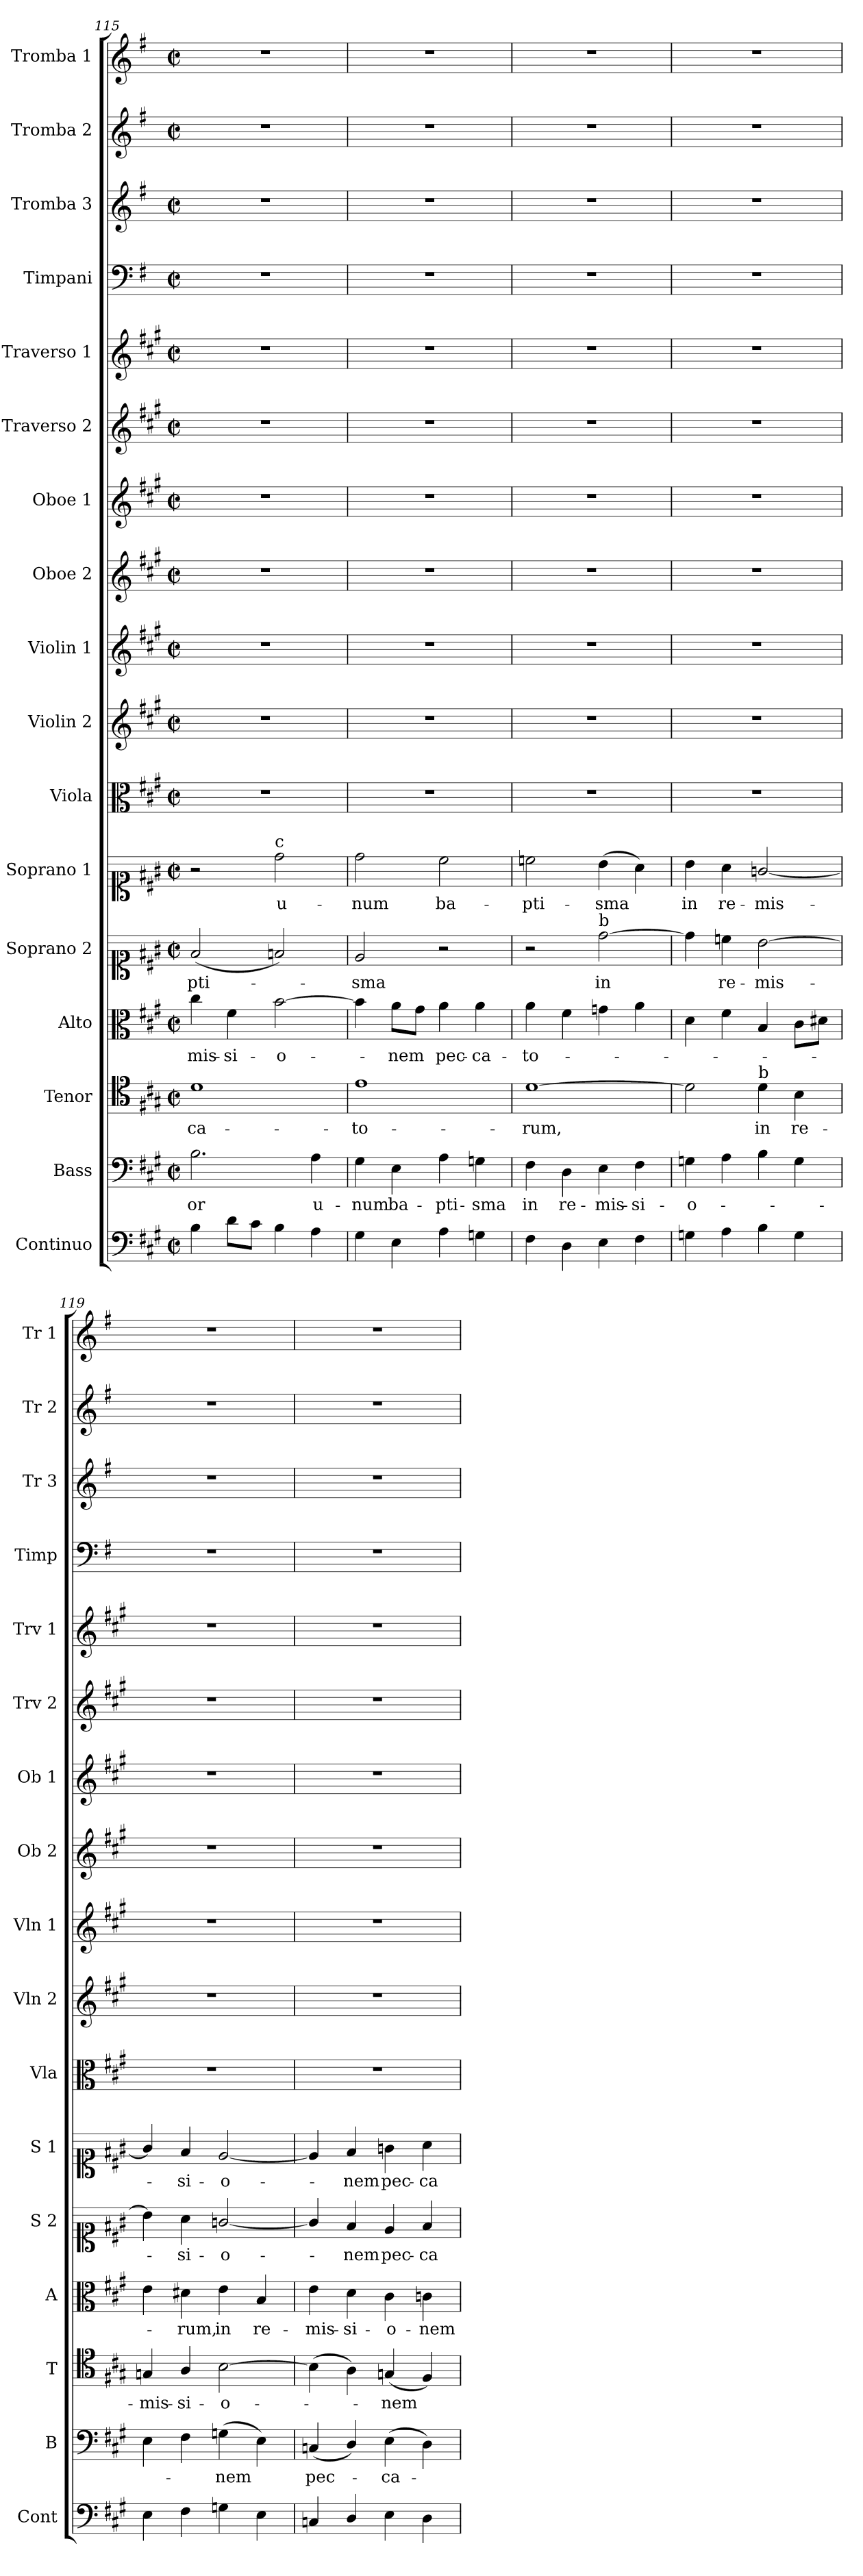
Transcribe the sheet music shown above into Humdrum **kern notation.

**kern	**kern	**text	**kern	**text	**kern	**text	**kern	**text	**kern	**text	**kern	**kern	**kern	**kern	**kern	**kern	**kern	**kern	**kern	**kern	**kern
*part17	*part16	*part16	*part15	*part15	*part14	*part14	*part13	*part13	*part12	*part12	*part11	*part10	*part9	*part8	*part7	*part6	*part5	*part4	*part3	*part2	*part1
*staff17	*staff16	*staff16	*staff15	*staff15	*staff14	*staff14	*staff13	*staff13	*staff12	*staff12	*staff11	*staff10	*staff9	*staff8	*staff7	*staff6	*staff5	*staff4	*staff3	*staff2	*staff1
*I"Continuo	*I"Bass	*	*I"Tenor	*	*I"Alto	*	*I"Soprano 2	*	*I"Soprano 1	*	*I"Viola	*I"Violin 2	*I"Violin 1	*I"Oboe 2	*I"Oboe 1	*I"Traverso 2	*I"Traverso 1	*I"Timpani	*I"Tromba 3	*I"Tromba 2	*I"Tromba 1
*I'Cont	*I'B	*	*I'T	*	*I'A	*	*I'S 2	*	*I'S 1	*	*I'Vla	*I'Vln 2	*I'Vln 1	*I'Ob 2	*I'Ob 1	*I'Trv 2	*I'Trv 1	*I'Timp	*I'Tr 3	*I'Tr 2	*I'Tr 1
*clefF4	*clefF4	*	*clefC4	*	*clefC3	*	*clefC1	*	*clefC1	*	*clefC3	*clefG2	*clefG2	*clefG2	*clefG2	*clefG2	*clefG2	*clefF4	*clefG2	*clefG2	*clefG2
*	*	*	*	*	*	*	*	*	*	*	*	*	*	*	*	*	*	*ITrd-1c-2	*ITrd-1c-2	*ITrd-1c-2	*ITrd-1c-2
*k[f#c#g#]	*k[f#c#g#]	*	*k[f#c#g#]	*	*k[f#c#g#]	*	*k[f#c#g#]	*	*k[f#c#g#]	*	*k[f#c#g#]	*k[f#c#g#]	*k[f#c#g#]	*k[f#c#g#]	*k[f#c#g#]	*k[f#c#g#]	*k[f#c#g#]	*k[f#c#g#]	*k[f#c#g#]	*k[f#c#g#]	*k[f#c#g#]
*M2/2	*M2/2	*	*M2/2	*	*M2/2	*	*M2/2	*	*M2/2	*	*M2/2	*M2/2	*M2/2	*M2/2	*M2/2	*M2/2	*M2/2	*M2/2	*M2/2	*M2/2	*M2/2
*met(c|)	*met(c|)	*	*met(c|)	*	*met(c|)	*	*met(c|)	*	*met(c|)	*	*met(c|)	*met(c|)	*met(c|)	*met(c|)	*met(c|)	*met(c|)	*met(c|)	*met(c|)	*met(c|)	*met(c|)	*met(c|)
=115	=115	=115	=115	=115	=115	=115	=115	=115	=115	=115	=115	=115	=115	=115	=115	=115	=115	=115	=115	=115	=115
!	!	!LO:LY:b	!	!LO:LY:b	!	!LO:LY:b	!	!LO:LY:b	!	!	!	!	!	!	!	!	!	!	!	!	!
4B\	2.B\	-or	1d	-ca-	4cc#\	-mis-	(2f#/	-pti-	2r	.	1r	1r	1r	1r	1r	1r	1r	1r	1r	1r	1r
!	!	!	!	!	!	!LO:LY:b	!	!	!	!	!	!	!	!	!	!	!	!	!	!	!
8d\L	.	.	.	.	4f#\	-si-	.	.	.	.	.	.	.	.	.	.	.	.	.	.	.
8c#\J	.	.	.	.	.	.	.	.	.	.	.	.	.	.	.	.	.	.	.	.	.
!	!	!	!	!	!	!	!	!	!LO:TX:a:t=c	!	!	!	!	!	!	!	!	!	!	!	!
!	!	!	!	!	!	!LO:LY:b	!	!	!	!LO:LY:b	!	!	!	!	!	!	!	!	!	!	!
4B\	.	.	.	.	[2b\	-o-	2fn/)	.	2dd\	u-	.	.	.	.	.	.	.	.	.	.	.
!	!	!LO:LY:b	!	!	!	!	!	!	!	!	!	!	!	!	!	!	!	!	!	!	!
4A\	4A\	u-	.	.	.	.	.	.	.	.	.	.	.	.	.	.	.	.	.	.	.
=116	=116	=116	=116	=116	=116	=116	=116	=116	=116	=116	=116	=116	=116	=116	=116	=116	=116	=116	=116	=116	=116
!	!	!LO:LY:b	!	!LO:LY:b	!	!	!	!LO:LY:b	!	!LO:LY:b	!	!	!	!	!	!	!	!	!	!	!
4G#\	4G#\	-num	1e	-to-	4b\]	.	2e/	-sma	2dd\	-num	1r	1r	1r	1r	1r	1r	1r	1r	1r	1r	1r
!	!	!LO:LY:b	!	!	!	!LO:LY:b	!	!	!	!	!	!	!	!	!	!	!	!	!	!	!
4E\	4E\	ba-	.	.	8a\L	-nem	.	.	.	.	.	.	.	.	.	.	.	.	.	.	.
.	.	.	.	.	8g#\J	.	.	.	.	.	.	.	.	.	.	.	.	.	.	.	.
!	!	!LO:LY:b	!	!	!	!LO:LY:b	!	!	!	!LO:LY:b	!	!	!	!	!	!	!	!	!	!	!
4A\	4A\	-pti-	.	.	4a\	pec-	2r	.	2cc#\	ba-	.	.	.	.	.	.	.	.	.	.	.
!	!	!LO:LY:b	!	!	!	!LO:LY:b	!	!	!	!	!	!	!	!	!	!	!	!	!	!	!
4Gn\	4Gn\	-sma	.	.	4a\	-ca-	.	.	.	.	.	.	.	.	.	.	.	.	.	.	.
=117	=117	=117	=117	=117	=117	=117	=117	=117	=117	=117	=117	=117	=117	=117	=117	=117	=117	=117	=117	=117	=117
!	!	!LO:LY:b	!	!LO:LY:b	!	!LO:LY:b	!	!	!	!LO:LY:b	!	!	!	!	!	!	!	!	!	!	!
4F#\	4F#\	in	[1d	-rum,	4a\	-to-	2r	.	2ccn\	-pti-	1r	1r	1r	1r	1r	1r	1r	1r	1r	1r	1r
!	!	!LO:LY:b	!	!	!	!	!	!	!	!	!	!	!	!	!	!	!	!	!	!	!
4D\	4D\	re-	.	.	4f#\	.	.	.	.	.	.	.	.	.	.	.	.	.	.	.	.
!	!	!	!	!	!	!	!LO:TX:a:t=b	!	!	!	!	!	!	!	!	!	!	!	!	!	!
!	!	!LO:LY:b	!	!	!	!	!	!LO:LY:b	!	!LO:LY:b	!	!	!	!	!	!	!	!	!	!	!
4E\	4E\	-mis-	.	.	4gn\	.	[2dd\	in	(4b\	-sma	.	.	.	.	.	.	.	.	.	.	.
!	!	!LO:LY:b	!	!	!	!	!	!	!	!	!	!	!	!	!	!	!	!	!	!	!
4F#\	4F#\	-si-	.	.	4a\	.	.	.	4a\)	.	.	.	.	.	.	.	.	.	.	.	.
=118	=118	=118	=118	=118	=118	=118	=118	=118	=118	=118	=118	=118	=118	=118	=118	=118	=118	=118	=118	=118	=118
!	!	!LO:LY:b	!	!	!	!	!	!	!	!LO:LY:b	!	!	!	!	!	!	!	!	!	!	!
4Gn\	4Gn\	-o-	2d\]	.	4d\	.	4dd\]	.	4b\	in	1r	1r	1r	1r	1r	1r	1r	1r	1r	1r	1r
!	!	!	!	!	!	!	!	!LO:LY:b	!	!LO:LY:b	!	!	!	!	!	!	!	!	!	!	!
4A\	4A\	.	.	.	4f#\	.	4ccn\	re-	4a\	re-	.	.	.	.	.	.	.	.	.	.	.
!	!	!	!LO:TX:a:t=b	!	!	!	!	!	!	!	!	!	!	!	!	!	!	!	!	!	!
!	!	!	!	!LO:LY:b	!	!	!	!LO:LY:b	!	!LO:LY:b	!	!	!	!	!	!	!	!	!	!	!
4B\	4B\	.	4d\	in	4B/	.	[2b\	-mis-	[2gn/	-mis-	.	.	.	.	.	.	.	.	.	.	.
!	!	!	!	!LO:LY:b	!	!	!	!	!	!	!	!	!	!	!	!	!	!	!	!	!
4G\	4G\	.	4B\	re-	8c#\L	.	.	.	.	.	.	.	.	.	.	.	.	.	.	.	.
.	.	.	.	.	8d#X\J	.	.	.	.	.	.	.	.	.	.	.	.	.	.	.	.
=119	=119	=119	=119	=119	=119	=119	=119	=119	=119	=119	=119	=119	=119	=119	=119	=119	=119	=119	=119	=119	=119
!	!	!	!	!LO:LY:b	!	!	!	!	!	!	!	!	!	!	!	!	!	!	!	!	!
4E\	4E\	.	4Gn/	-mis-	4e\	.	4b\]	.	4g/]	.	1r	1r	1r	1r	1r	1r	1r	1r	1r	1r	1r
!	!	!	!	!LO:LY:b	!	!LO:LY:b	!	!LO:LY:b	!	!LO:LY:b	!	!	!	!	!	!	!	!	!	!	!
4F#\	4F#\	.	4A/	-si-	4d#X\	-rum,	4a\	-si-	4f#/	-si-	.	.	.	.	.	.	.	.	.	.	.
!	!	!LO:LY:b	!	!LO:LY:b	!	!LO:LY:b	!	!LO:LY:b	!	!LO:LY:b	!	!	!	!	!	!	!	!	!	!	!
4Gn\	(4Gn\	-nem	[2B\	-o-	4e\	in	[2gn/	-o-	[2e/	-o-	.	.	.	.	.	.	.	.	.	.	.
!	!	!	!	!	!	!LO:LY:b	!	!	!	!	!	!	!	!	!	!	!	!	!	!	!
4E\	4E\)	.	.	.	4B/	re-	.	.	.	.	.	.	.	.	.	.	.	.	.	.	.
=120	=120	=120	=120	=120	=120	=120	=120	=120	=120	=120	=120	=120	=120	=120	=120	=120	=120	=120	=120	=120	=120
!	!	!LO:LY:b	!	!	!	!LO:LY:b	!	!	!	!	!	!	!	!	!	!	!	!	!	!	!
4Cn/	(4Cn/	pec-	(4B\]	.	4e\	-mis-	4g/]	.	4e/]	.	1r	1r	1r	1r	1r	1r	1r	1r	1r	1r	1r
!	!	!	!	!	!	!LO:LY:b	!	!LO:LY:b	!	!LO:LY:b	!	!	!	!	!	!	!	!	!	!	!
4D/	4D/)	.	4A\)	.	4d\	-si-	4f#/	-nem	4f#/	-nem	.	.	.	.	.	.	.	.	.	.	.
!	!	!LO:LY:b	!	!LO:LY:b	!	!LO:LY:b	!	!LO:LY:b	!	!LO:LY:b	!	!	!	!	!	!	!	!	!	!	!
4E\	(4E\	-ca-	(4Gn/	-nem	4c#\	-o-	4e/	pec-	4gn\	pec-	.	.	.	.	.	.	.	.	.	.	.
!	!	!	!	!	!	!LO:LY:b	!	!LO:LY:b	!	!LO:LY:b	!	!	!	!	!	!	!	!	!	!	!
4D\	4D\)	.	4F#/)	.	4cn\	-nem	4f#/	-ca-	4a\	-ca-	.	.	.	.	.	.	.	.	.	.	.
=	=	=	=	=	=	=	=	=	=	=	=	=	=	=	=	=	=	=	=	=	=
*-	*-	*-	*-	*-	*-	*-	*-	*-	*-	*-	*-	*-	*-	*-	*-	*-	*-	*-	*-	*-	*-
